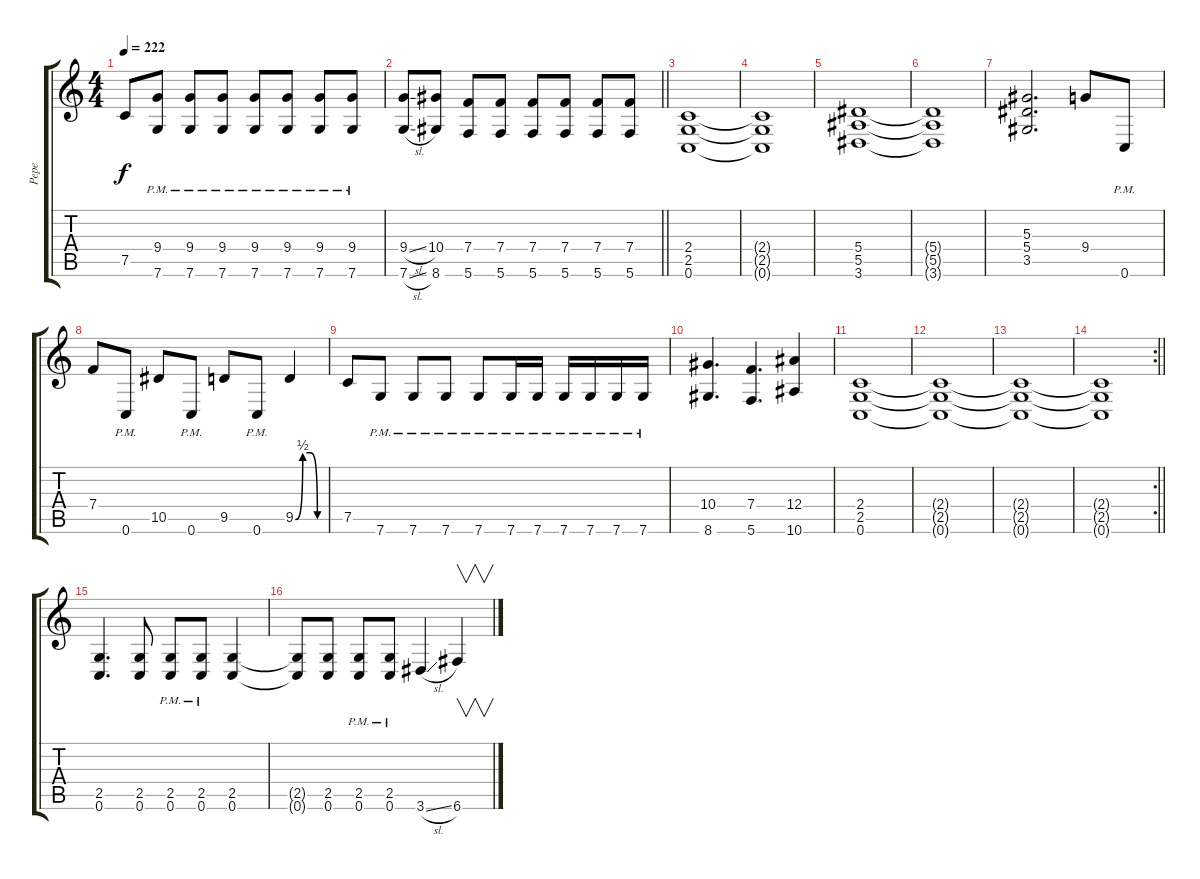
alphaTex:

\track ("Pepe" "Pepe") {instrument distortionguitar}
\staff {score tabs}
\tuning (C4 G3 Eb3 Bb2 F2 C2) {hide}
\ts (4 4)
\tempo 222
\clef g2
\ks c
7.5{t}.8{dy f} (9.4{pm} 7.6{pm}).8 (9.4{pm} 7.6{pm}).8 (9.4{pm} 7.6{pm}).8 (9.4{pm} 7.6{pm}).8 (9.4{pm} 7.6{pm}).8 (9.4{pm} 7.6{pm}).8 (9.4{pm} 7.6{pm}).8 |
\barLineRight lightlight
(9.4{sl} 7.6{sl}).8 (10.4 8.6).8 (7.4 5.6).8 (7.4 5.6).8 (7.4 5.6).8 (7.4 5.6).8 (7.4 5.6).8 (7.4 5.6).8 |
(2.4 2.5 0.6).1 |
(2.4{t} 2.5{t} 0.6{t}).1 |
(5.4 5.5 3.6).1 |
(5.4{t} 5.5{t} 3.6{t}).1 |
(5.3 5.4 3.5).2{d} 9.4.8 0.6{pm}.8 |
7.4.8 0.6{pm}.8 10.5.8 0.6{pm}.8 9.5.8 0.6{pm}.8 9.5{be (custom 0 0 15 2 30 2 45 0 60 0)}.4 |
7.5.8 7.6{pm}.8 7.6{pm}.8 7.6{pm}.8 7.6{pm}.8 7.6{pm}.16 7.6{pm}.16 7.6{pm}.16 7.6{pm}.16 7.6{pm}.16 7.6{pm}.16 |
(10.4 8.6).4{d} (7.4 5.6).4{d} (12.4 10.6).4 |
(2.4 2.5 0.6).1 |
(2.4{t} 2.5{t} 0.6{t}).1 |
(2.4{t} 2.5{t} 0.6{t}).1 |
\rc 2
\barLineRight lightlight
(2.4{t} 2.5{t} 0.6{t}).1 |
\section ("" "")
(2.5 0.6).4{d} (2.5 0.6).8 (2.5{pm} 0.6{pm}).8 (2.5{pm} 0.6{pm}).8 (2.5 0.6).4 |
(2.5{t} 0.6{t}).8 (2.5 0.6).8 (2.5{pm} 0.6{pm}).8 (2.5{pm} 0.6{pm}).8 3.6{sl}.4 6.6.4{v}
